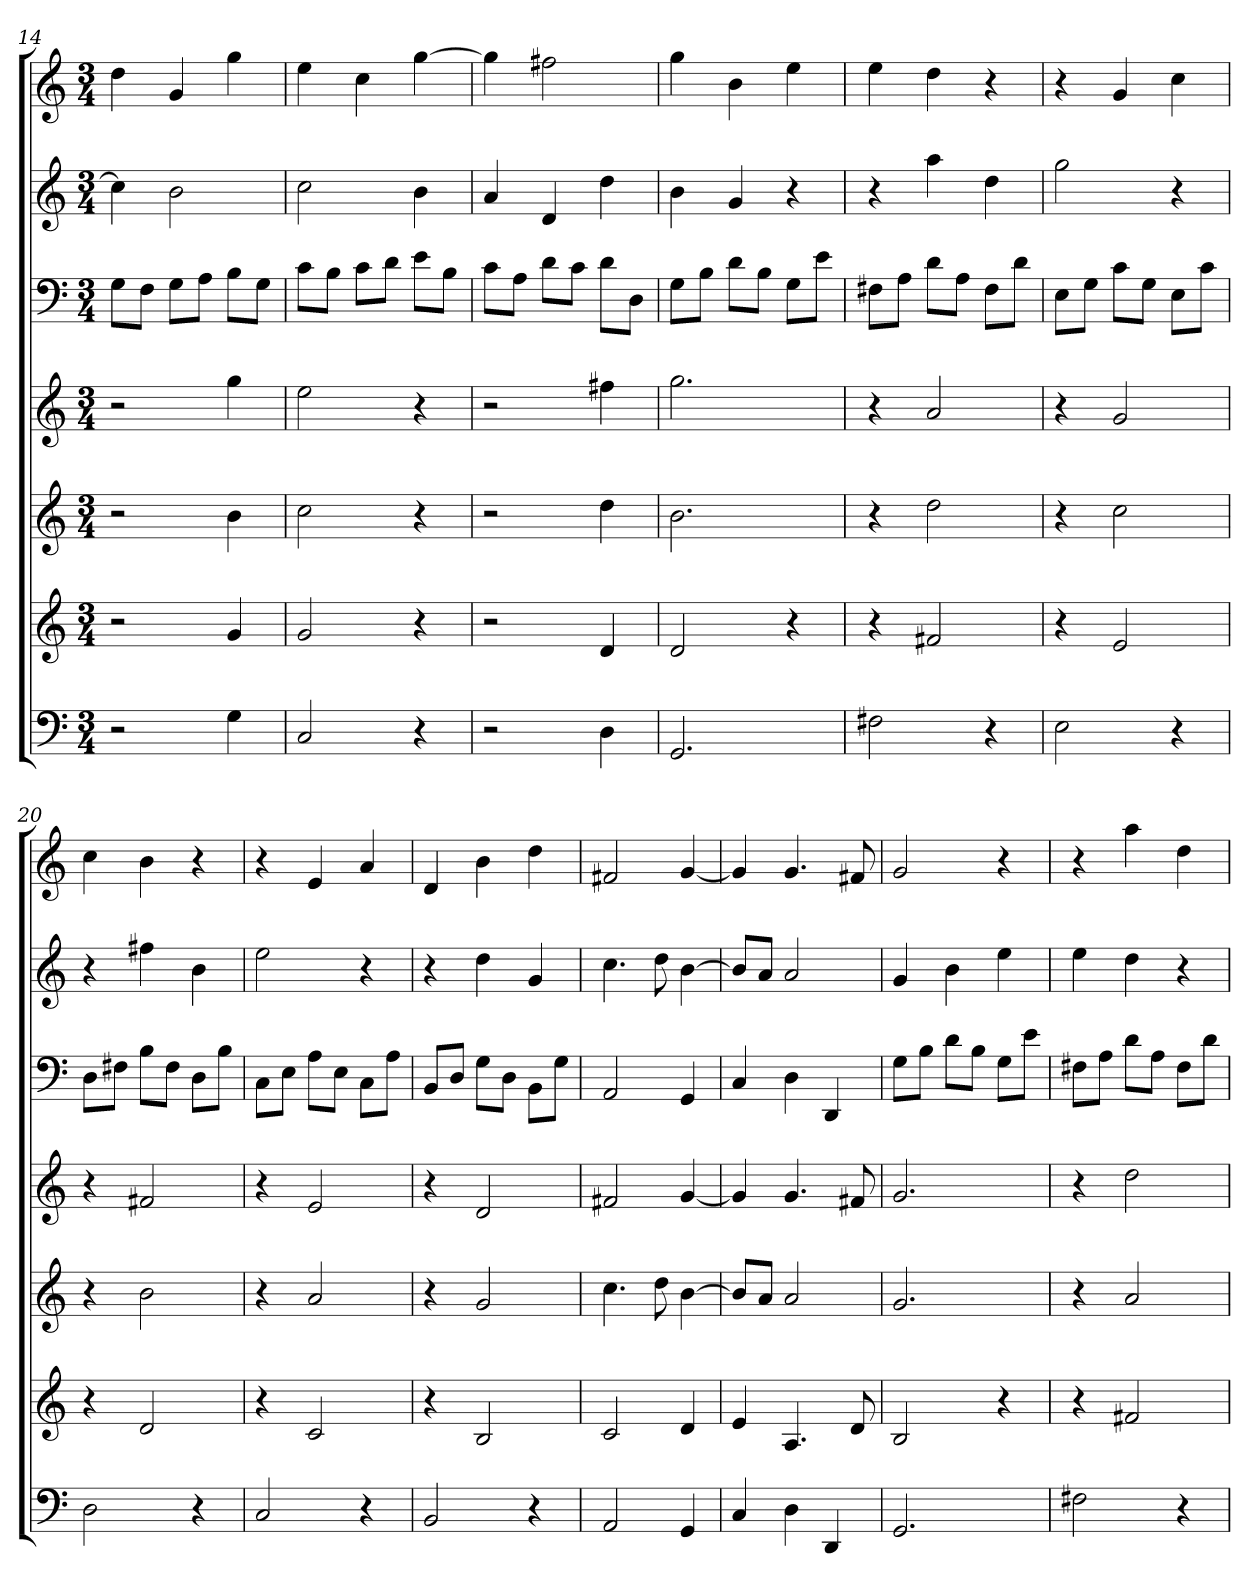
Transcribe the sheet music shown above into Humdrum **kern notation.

**kern	**kern	**kern	**kern	**kern	**kern	**kern
*part7	*part6	*part5	*part4	*part3	*part2	*part1
*staff7	*staff6	*staff5	*staff4	*staff3	*staff2	*staff1
*k[]	*k[]	*k[]	*k[]	*k[]	*k[]	*k[]
*C:	*C:	*C:	*C:	*C:	*C:	*C:
*M3/4	*M3/4	*M3/4	*M3/4	*M3/4	*M3/4	*M3/4
=14	=14	=14	=14	=14	=14	=14
2r	2r	2r	2r	8GL	4cc]	4dd
.	.	.	.	8FJ	.	.
.	.	.	.	8GL	2b	4g
.	.	.	.	8AJ	.	.
4G	4g	4b	4gg	8BL	.	4gg
.	.	.	.	8GJ	.	.
=15	=15	=15	=15	=15	=15	=15
2C	2g	2cc	2ee	8cL	2cc	4ee
.	.	.	.	8BJ	.	.
.	.	.	.	8cL	.	4cc
.	.	.	.	8dJ	.	.
4r	4r	4r	4r	8eL	4b	[4gg
.	.	.	.	8BJ	.	.
=16	=16	=16	=16	=16	=16	=16
2r	2r	2r	2r	8cL	4a	4gg]
.	.	.	.	8AJ	.	.
.	.	.	.	8dL	4d	2ff#X
.	.	.	.	8cJ	.	.
4D	4d	4dd	4ff#X	8dL	4dd	.
.	.	.	.	8DJ	.	.
=17	=17	=17	=17	=17	=17	=17
2.GG	2d	2.b	2.gg	8GL	4b	4gg
.	.	.	.	8BJ	.	.
.	.	.	.	8dL	4g	4b
.	.	.	.	8BJ	.	.
.	4r	.	.	8GL	4r	4ee
.	.	.	.	8eJ	.	.
=18	=18	=18	=18	=18	=18	=18
2F#X	4r	4r	4r	8F#XL	4r	4ee
.	.	.	.	8AJ	.	.
.	2f#X	2dd	2a	8dL	4aa	4dd
.	.	.	.	8AJ	.	.
4r	.	.	.	8F#L	4dd	4r
.	.	.	.	8dJ	.	.
=19	=19	=19	=19	=19	=19	=19
2E	4r	4r	4r	8EL	2gg	4r
.	.	.	.	8GJ	.	.
.	2e	2cc	2g	8cL	.	4g
.	.	.	.	8GJ	.	.
4r	.	.	.	8EL	4r	4cc
.	.	.	.	8cJ	.	.
=20	=20	=20	=20	=20	=20	=20
2D	4r	4r	4r	8DL	4r	4cc
.	.	.	.	8F#XJ	.	.
.	2d	2b	2f#X	8BL	4ff#X	4b
.	.	.	.	8F#J	.	.
4r	.	.	.	8DL	4b	4r
.	.	.	.	8BJ	.	.
=21	=21	=21	=21	=21	=21	=21
2C	4r	4r	4r	8CL	2ee	4r
.	.	.	.	8EJ	.	.
.	2c	2a	2e	8AL	.	4e
.	.	.	.	8EJ	.	.
4r	.	.	.	8CL	4r	4a
.	.	.	.	8AJ	.	.
=22	=22	=22	=22	=22	=22	=22
2BB	4r	4r	4r	8BBL	4r	4d
.	.	.	.	8DJ	.	.
.	2B	2g	2d	8GL	4dd	4b
.	.	.	.	8DJ	.	.
4r	.	.	.	8BBL	4g	4dd
.	.	.	.	8GJ	.	.
=23	=23	=23	=23	=23	=23	=23
2AA	2c	4.cc	2f#X	2AA	4.cc	2f#X
.	.	8dd	.	.	8dd	.
4GG	4d	[4b	[4g	4GG	[4b	[4g
=24	=24	=24	=24	=24	=24	=24
4C	4e	8bL]	4g]	4C	8bL]	4g]
.	.	8aJ	.	.	8aJ	.
4D	4.A	2a	4.g	4D	2a	4.g
4DD	.	.	.	4DD	.	.
.	8d	.	8f#X	.	.	8f#X
=25	=25	=25	=25	=25	=25	=25
2.GG	2B	2.g	2.g	8GL	4g	2g
.	.	.	.	8BJ	.	.
.	.	.	.	8dL	4b	.
.	.	.	.	8BJ	.	.
.	4r	.	.	8GL	4ee	4r
.	.	.	.	8eJ	.	.
=26	=26	=26	=26	=26	=26	=26
2F#X	4r	4r	4r	8F#XL	4ee	4r
.	.	.	.	8AJ	.	.
.	2f#X	2a	2dd	8dL	4dd	4aa
.	.	.	.	8AJ	.	.
4r	.	.	.	8F#L	4r	4dd
.	.	.	.	8dJ	.	.
=	=	=	=	=	=	=
*-	*-	*-	*-	*-	*-	*-
